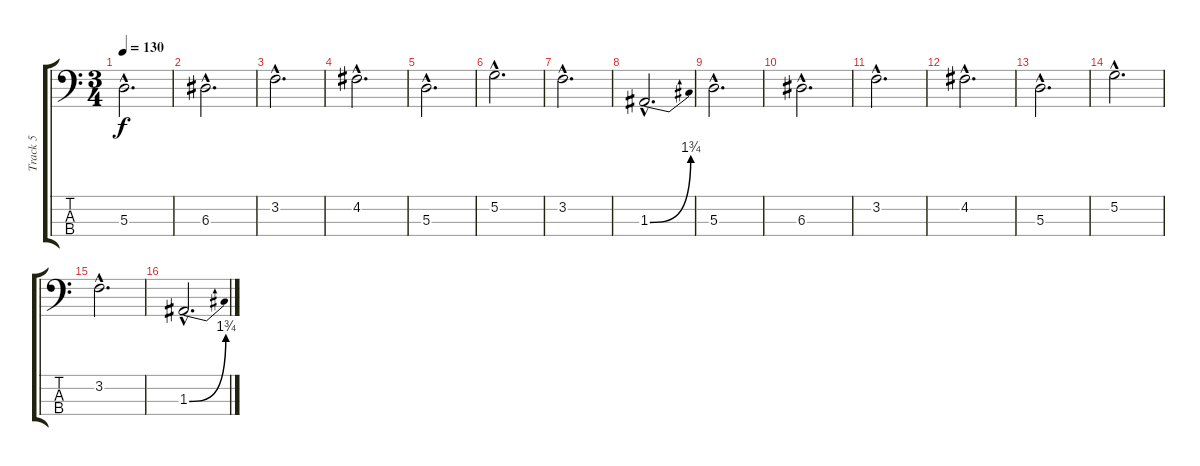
\track ("Track 5" "Track 5") {instrument fretlessbass}
\staff {score tabs}
\tuning (G2 D2 A1 E1) {hide}
\ts (3 4)
\tempo 130
\clef f4
\ks c
5.3{hac}.2{d dy f} |
6.3{hac}.2{d} |
3.2{hac}.2{d} |
4.2{hac}.2{d} |
5.3{hac}.2{d} |
5.2{hac}.2{d} |
3.2{hac}.2{d} |
1.3{be (bend 0 0 60 7) hac}.2{d} |
5.3{hac}.2{d} |
6.3{hac}.2{d} |
3.2{hac}.2{d} |
4.2{hac}.2{d} |
5.3{hac}.2{d} |
5.2{hac}.2{d} |
3.2{hac}.2{d} |
1.3{be (bend 0 0 60 7) hac}.2{d}
